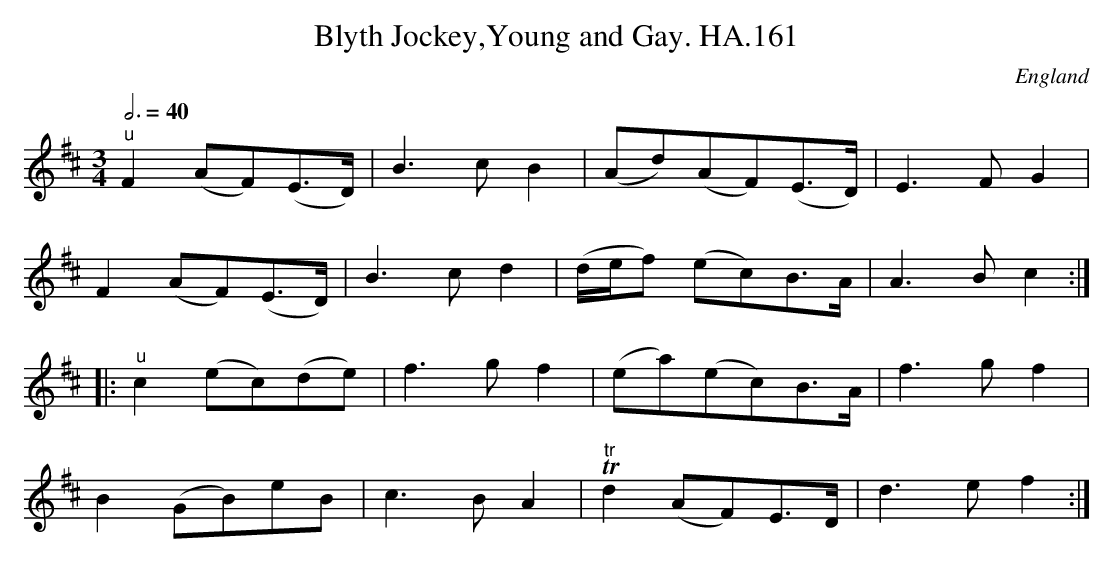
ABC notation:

X:1
T:Blyth Jockey,Young and Gay. HA.161
L:1/8
M:3/4
O:England
Q:3/4=40
K:D
"^u"F2(AF)(E>D)|B3cB2|(Ad)(AF)(E>D)|E3FG2|!
F2(AF)(E>D)|B3cd2|(d/2e/2f) (ec)B>A|A3Bc2:|!
|:"^u"c2(ec)(de)|f3gf2|(ea)(ec)B>A|f3gf2|!
B2(GB)eB|c3BA2|"^tr"Td2(AF)E>D|d3ef2:|
